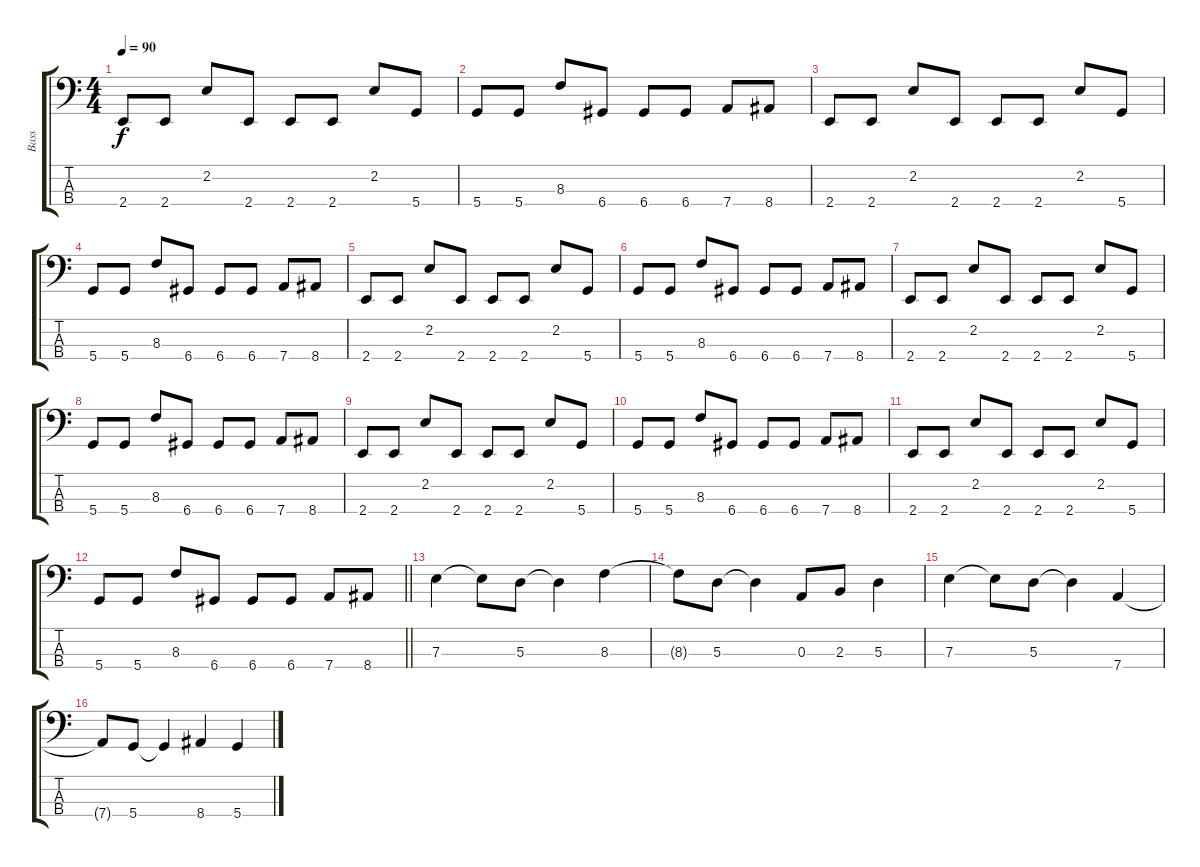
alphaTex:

\track ("Bass" "Bass") {instrument electricbassfinger}
\staff {score tabs}
\tuning (G2 D2 A1 D1) {hide}
\ts (4 4)
\tempo 90
\clef f4
\ks c
2.4.8{dy f} 2.4.8 2.2.8 2.4.8 2.4.8 2.4.8 2.2.8 5.4.8 |
5.4.8 5.4.8 8.3.8 6.4.8 6.4.8 6.4.8 7.4.8 8.4.8 |
2.4.8 2.4.8 2.2.8 2.4.8 2.4.8 2.4.8 2.2.8 5.4.8 |
5.4.8 5.4.8 8.3.8 6.4.8 6.4.8 6.4.8 7.4.8 8.4.8 |
2.4.8 2.4.8 2.2.8 2.4.8 2.4.8 2.4.8 2.2.8 5.4.8 |
5.4.8 5.4.8 8.3.8 6.4.8 6.4.8 6.4.8 7.4.8 8.4.8 |
2.4.8 2.4.8 2.2.8 2.4.8 2.4.8 2.4.8 2.2.8 5.4.8 |
5.4.8 5.4.8 8.3.8 6.4.8 6.4.8 6.4.8 7.4.8 8.4.8 |
2.4.8 2.4.8 2.2.8 2.4.8 2.4.8 2.4.8 2.2.8 5.4.8 |
5.4.8 5.4.8 8.3.8 6.4.8 6.4.8 6.4.8 7.4.8 8.4.8 |
2.4.8 2.4.8 2.2.8 2.4.8 2.4.8 2.4.8 2.2.8 5.4.8 |
\barLineRight lightlight
5.4.8 5.4.8 8.3.8 6.4.8 6.4.8 6.4.8 7.4.8 8.4.8 |
\section ("" "")
7.3.4 7.3{t}.8 5.3.8 5.3{t}.4 8.3.4 |
8.3{t}.8 5.3.8 5.3{t}.4 0.3.8 2.3.8 5.3.4 |
7.3.4 7.3{t}.8 5.3.8 5.3{t}.4 7.4.4 |
7.4{t}.8 5.4.8 5.4{t}.4 8.4.4 5.4.4
